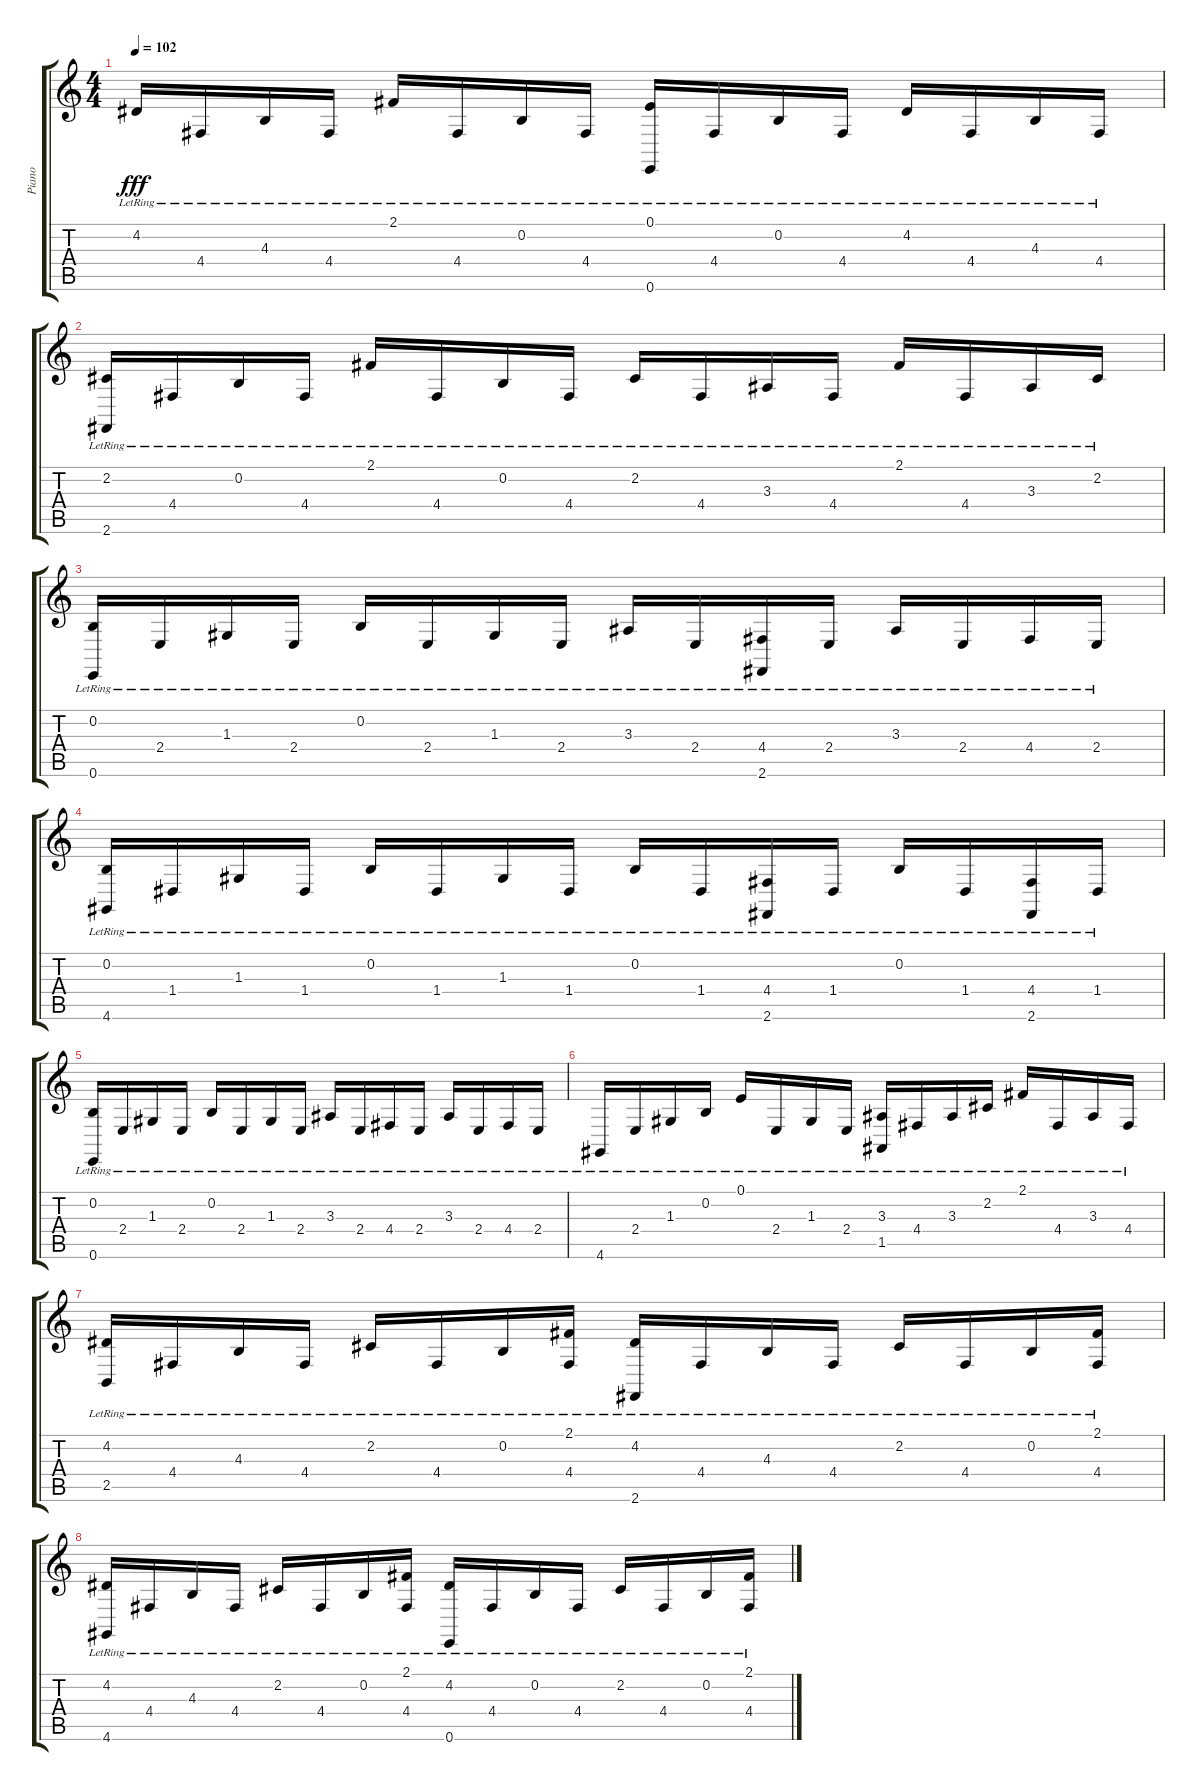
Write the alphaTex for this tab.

\track ("Piano" "Piano") {instrument acousticgrandpiano}
\staff {score tabs}
\tuning (E4 B3 G3 D3 A2 E2) {hide}
\ts (4 4)
\tempo 102
\clef g2
\ks c
4.2{lr}.16{dy fff} 4.4{lr}.16 4.3{lr}.16 4.4{lr}.16 2.1{lr}.16 4.4{lr}.16 0.2{lr}.16 4.4{lr}.16 (0.1{lr} 0.6{lr}).16 4.4{lr}.16 0.2{lr}.16 4.4{lr}.16 4.2{lr}.16 4.4{lr}.16 4.3{lr}.16 4.4{lr}.16 |
(2.2{lr} 2.6{lr}).16 4.4{lr}.16 0.2{lr}.16 4.4{lr}.16 2.1{lr}.16 4.4{lr}.16 0.2{lr}.16 4.4{lr}.16 2.2{lr}.16 4.4{lr}.16 3.3{lr}.16 4.4{lr}.16 2.1{lr}.16 4.4{lr}.16 3.3{lr}.16 2.2{lr}.16 |
(0.2{lr} 0.6{lr}).16 2.4{lr}.16 1.3{lr}.16 2.4{lr}.16 0.2{lr}.16 2.4{lr}.16 1.3{lr}.16 2.4{lr}.16 3.3{lr}.16 2.4{lr}.16 (4.4{lr} 2.6{lr}).16 2.4{lr}.16 3.3{lr}.16 2.4{lr}.16 4.4{lr}.16 2.4{lr}.16 |
(0.2{lr} 4.6{lr}).16 1.4{lr}.16 1.3{lr}.16 1.4{lr}.16 0.2{lr}.16 1.4{lr}.16 1.3{lr}.16 1.4{lr}.16 0.2{lr}.16 1.4{lr}.16 (4.4{lr} 2.6{lr}).16 1.4{lr}.16 0.2{lr}.16 1.4{lr}.16 (4.4{lr} 2.6{lr}).16 1.4{lr}.16 |
(0.2{lr} 0.6{lr}).16 2.4{lr}.16 1.3{lr}.16 2.4{lr}.16 0.2{lr}.16 2.4{lr}.16 1.3{lr}.16 2.4{lr}.16 3.3{lr}.16 2.4{lr}.16 4.4{lr}.16 2.4{lr}.16 3.3{lr}.16 2.4{lr}.16 4.4{lr}.16 2.4{lr}.16 |
4.6{lr}.16 2.4{lr}.16 1.3{lr}.16 0.2{lr}.16 0.1{lr}.16 2.4{lr}.16 1.3{lr}.16 2.4{lr}.16 (3.3{lr} 1.5{lr}).16 4.4{lr}.16 3.3{lr}.16 2.2{lr}.16 2.1{lr}.16 4.4{lr}.16 3.3{lr}.16 4.4{lr}.16 |
(4.2{lr} 2.5{lr}).16 4.4{lr}.16 4.3{lr}.16 4.4{lr}.16 2.2{lr}.16 4.4{lr}.16 0.2{lr}.16 (2.1{lr} 4.4{lr}).16 (4.2{lr} 2.6{lr}).16 4.4{lr}.16 4.3{lr}.16 4.4{lr}.16 2.2{lr}.16 4.4{lr}.16 0.2{lr}.16 (2.1{lr} 4.4{lr}).16 |
(4.2{lr} 4.6{lr}).16 4.4{lr}.16 4.3{lr}.16 4.4{lr}.16 2.2{lr}.16 4.4{lr}.16 0.2{lr}.16 (2.1{lr} 4.4{lr}).16 (4.2{lr} 0.6{lr}).16 4.4{lr}.16 0.2{lr}.16 4.4{lr}.16 2.2{lr}.16 4.4{lr}.16 0.2{lr}.16 (2.1{lr} 4.4{lr}).16
